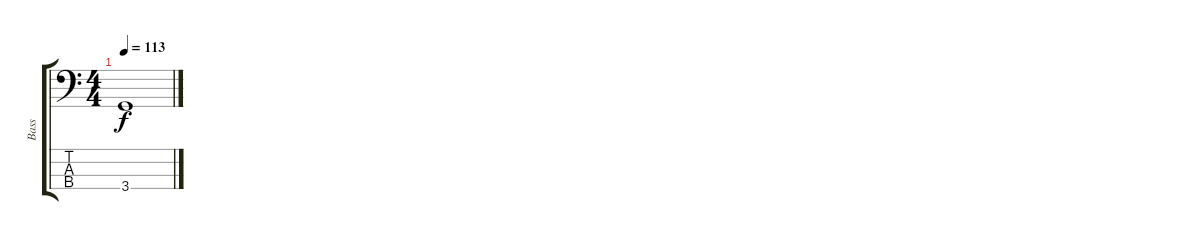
\track ("Bass" "Bass") {instrument electricbassfinger}
\staff {score tabs}
\tuning (G2 D2 A1 E1) {hide}
\ts (4 4)
\tempo 113
\clef f4
\ks c
3.4{t}.1{dy f}
